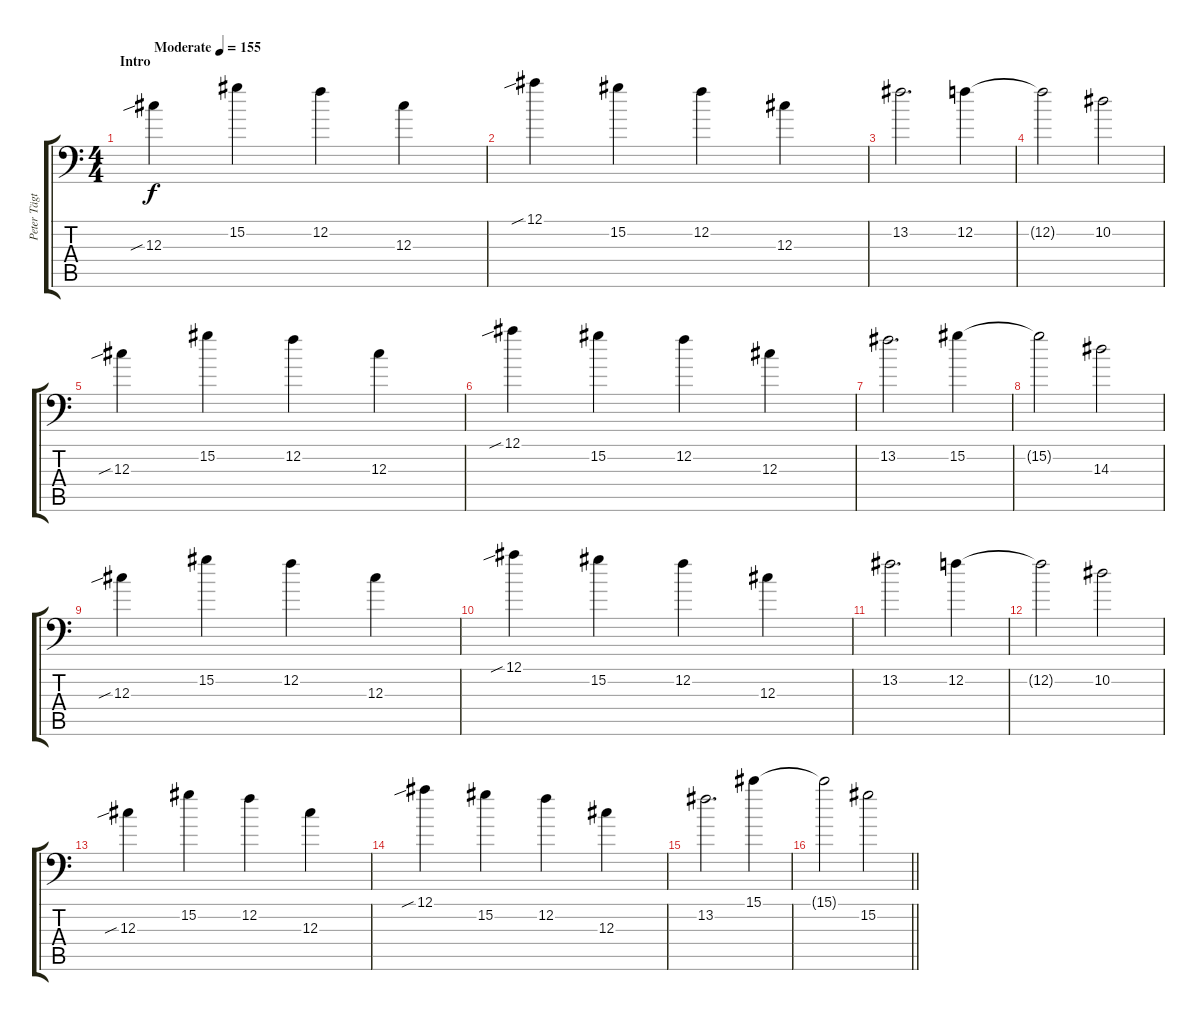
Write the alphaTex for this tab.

\track ("Peter Tägtgren (Lead 2)" "Peter Tägt") {instrument overdrivenguitar}
\staff {score tabs}
\tuning (Bb3 F3 Db3 Ab2 Eb2 Bb1) {hide}
\ts (4 4)
\section ("" "Intro")
\tempo (155 "Moderate")
\clef f4
\ks c
12.3{sib}.4{dy f instrument overdrivenguitar} 15.2.4 12.2.4 12.3.4 |
12.1{sib}.4 15.2.4 12.2.4 12.3.4 |
13.2.2{d} 12.2.4 |
12.2{t}.2 10.2.2 |
12.3{sib}.4 15.2.4 12.2.4 12.3.4 |
12.1{sib}.4 15.2.4 12.2.4 12.3.4 |
13.2.2{d} 15.2.4 |
15.2{t}.2 14.3.2 |
12.3{sib}.4 15.2.4 12.2.4 12.3.4 |
12.1{sib}.4 15.2.4 12.2.4 12.3.4 |
13.2.2{d} 12.2.4 |
12.2{t}.2 10.2.2 |
12.3{sib}.4 15.2.4 12.2.4 12.3.4 |
12.1{sib}.4 15.2.4 12.2.4 12.3.4 |
13.2.2{d} 15.1.4 |
\barLineRight lightlight
15.1{t}.2 15.2.2
